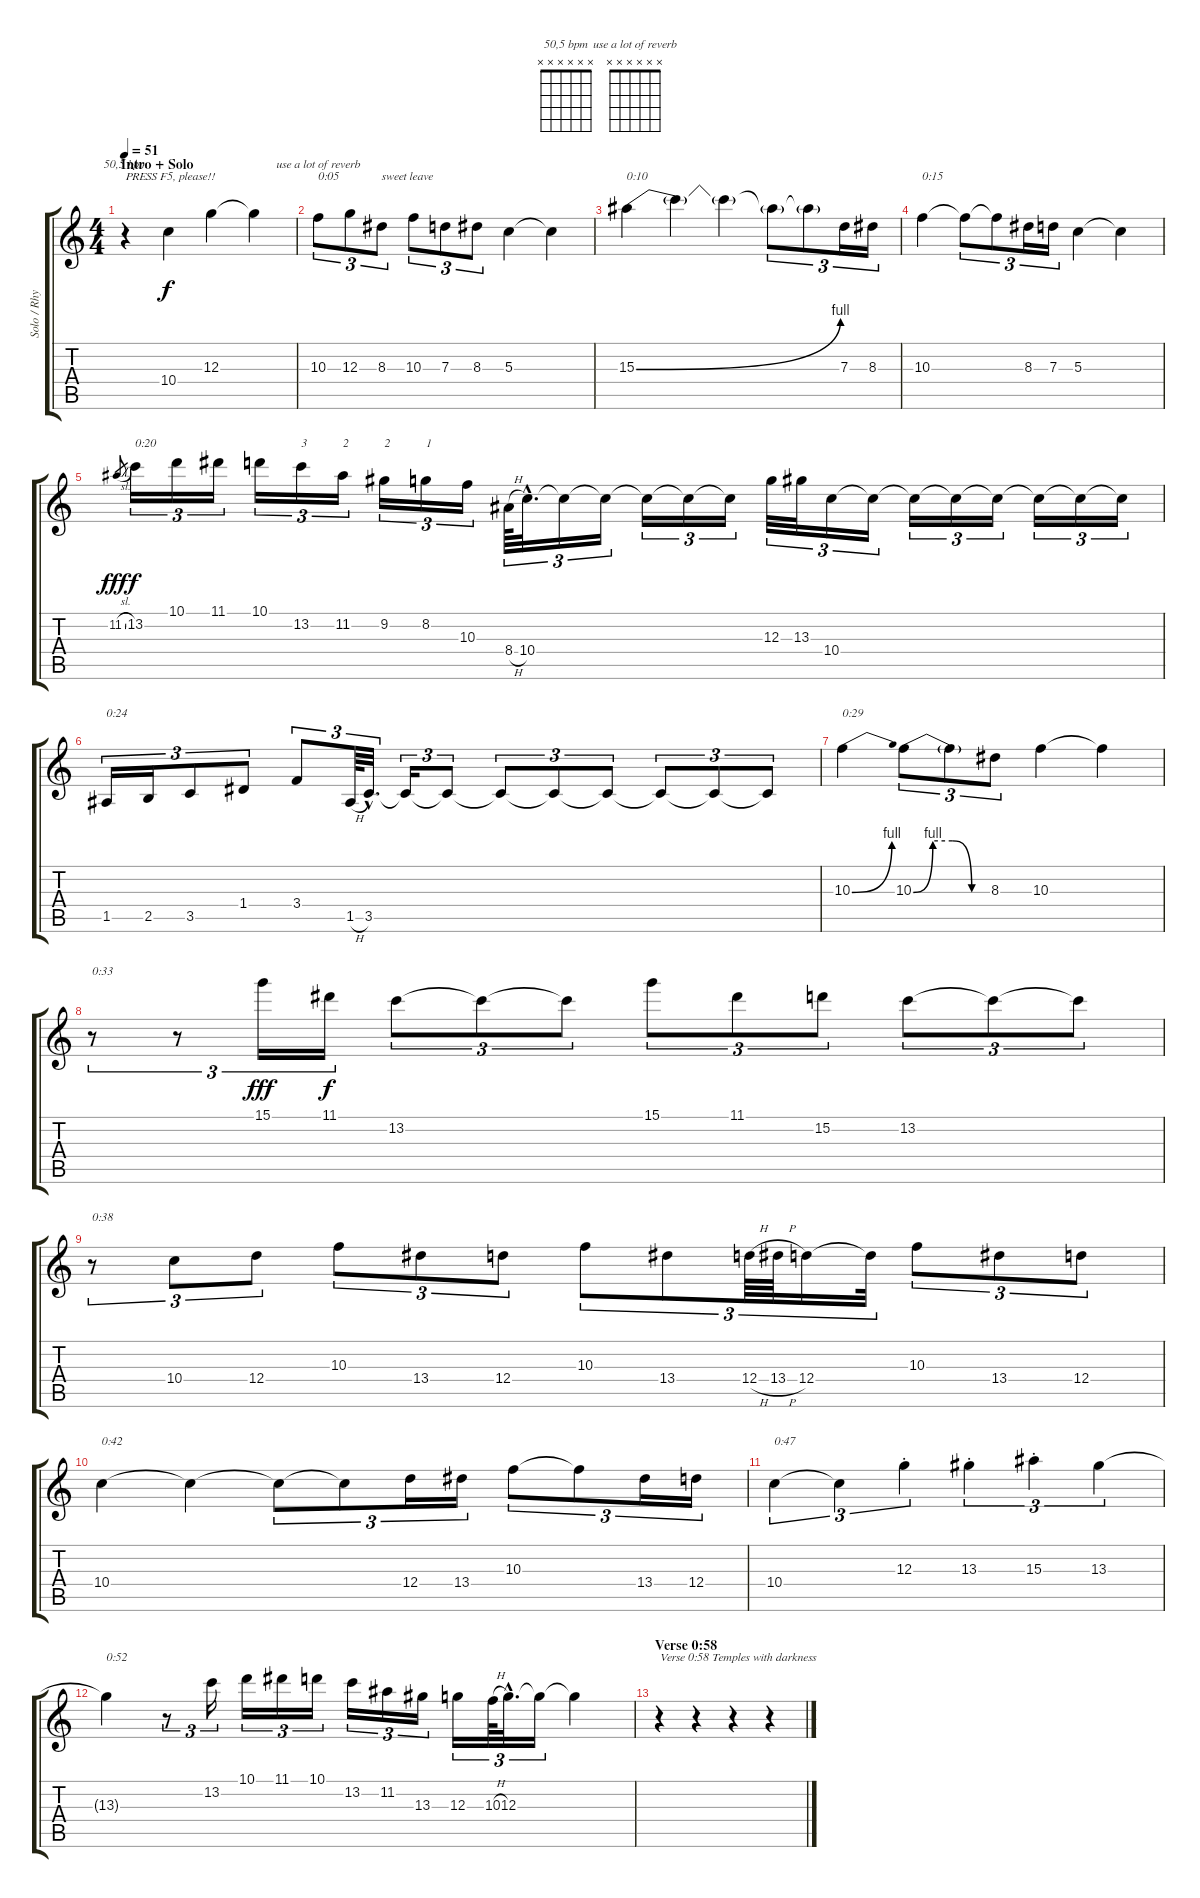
\track ("Solo / Rhythm Guitar tuned to E" "Solo / Rhy") {instrument electricguitarjazz}
\staff {score tabs}
\tuning (E4 B3 G3 D3 A2 E2) {hide}
\chord ("50,5 bpm" x x x x x x)
\chord ("use a lot of reverb" x x x x x x)
\ts (4 4)
\section ("" "Intro + Solo")
\tempo 51
\clef g2
\ks c
r.4{ch "50,5 bpm" txt "PRESS F5, please!!" dy f instrument electricguitarjazz} 10.4.4 12.3.4 12.3{t}.4 |
10.3.8{tu (3 2) ch "use a lot of reverb" txt "0:05"} 12.3.8{tu (3 2)} 8.3.8{tu (3 2) txt "sweet leave"} 10.3.8{tu (3 2)} 7.3.8{tu (3 2)} 8.3.8{tu (3 2)} 5.3.4 5.3{t}.4 |
15.3{be (bend 0 0 60 4)}.4{txt "0:10"} 15.3{t}.4 15.3{t}.4 15.3{t}.8{tu (3 2)} 15.3{t}.8{tu (3 2)} 7.3.16{tu (3 2)} 8.3.16{tu (3 2)} |
10.3.4{txt "0:15"} 10.3{t}.8{tu (3 2)} 10.3{t}.8{tu (3 2)} 8.3.16{tu (3 2)} 7.3.16{tu (3 2)} 5.3.4 5.3{t}.4 |
11.2{sl}.8{gr dy fff} 13.2.16{tu (3 2) txt "0:20" dy f} 10.1.16{tu (3 2)} 11.1.16{tu (3 2)} 10.1.16{tu (3 2)} 13.2.16{tu (3 2) txt "3"} 11.2.16{tu (3 2) txt "2"} 9.2.16{tu (3 2) txt "2"} 8.2.16{tu (3 2) txt "1"} 10.3.16{tu (3 2)} 8.4{h}.64{tu (3 2)} 10.4{hac}.32{d tu (3 2)} 10.4{t}.16{tu (3 2)} 10.4{t}.16{tu (3 2)} 10.4{t}.16{tu (3 2)} 10.4{t}.16{tu (3 2)} 10.4{t}.16{tu (3 2)} 12.3.32{tu (3 2)} 13.3.32{tu (3 2)} 10.4.16{tu (3 2)} 10.4{t}.16{tu (3 2)} 10.4{t}.16{tu (3 2)} 10.4{t}.16{tu (3 2)} 10.4{t}.16{tu (3 2)} 10.4{t}.16{tu (3 2)} 10.4{t}.16{tu (3 2)} 10.4{t}.16{tu (3 2)} |
1.5.16{tu (3 2) txt "0:24"} 2.5.16{tu (3 2)} 3.5.8{tu (3 2)} 1.4.8{tu (3 2)} 3.4.8{tu (3 2)} 1.5{h}.64{tu (3 2)} 3.5{hac}.32{d tu (3 2)} 3.5{t}.16{tu (3 2)} 3.5{t}.8{tu (3 2)} 3.5{t}.8{tu (3 2)} 3.5{t}.8{tu (3 2)} 3.5{t}.8{tu (3 2)} 3.5{t}.8{tu (3 2)} 3.5{t}.8{tu (3 2)} 3.5{t}.8{tu (3 2)} |
10.3{be (bend 0 0 60 4)}.4{txt "0:29"} 10.3{be (custom 0 0 15 4 30 4 45 0 60 0)}.8{tu (3 2)} 10.3{t}.8{tu (3 2)} 8.3.8{tu (3 2)} 10.3.4 10.3{t}.4 |
r.8{tu (3 2) txt "0:33"} r.8{tu (3 2)} 15.1.16{tu (3 2) dy fff} 11.1.16{tu (3 2) dy f} 13.2.8{tu (3 2)} 13.2{t}.8{tu (3 2)} 13.2{t}.8{tu (3 2)} 15.1.8{tu (3 2)} 11.1.8{tu (3 2)} 15.2.8{tu (3 2)} 13.2.8{tu (3 2)} 13.2{t}.8{tu (3 2)} 13.2{t}.8{tu (3 2)} |
r.8{tu (3 2) txt "0:38"} 10.4.8{tu (3 2)} 12.4.8{tu (3 2)} 10.3.8{tu (3 2)} 13.4.8{tu (3 2)} 12.4.8{tu (3 2)} 10.3.8{tu (3 2)} 13.4.8{tu (3 2)} 12.4{h}.64{tu (3 2)} 13.4{h}.64{tu (3 2)} 12.4.16{tu (3 2)} 12.4{t}.32{tu (3 2)} 10.3.8{tu (3 2)} 13.4.8{tu (3 2)} 12.4.8{tu (3 2)} |
10.4.4{txt "0:42"} 10.4{t}.4 10.4{t}.8{tu (3 2)} 10.4{t}.8{tu (3 2)} 12.4.16{tu (3 2)} 13.4.16{tu (3 2)} 10.3.8{tu (3 2)} 10.3{t}.8{tu (3 2)} 13.4.16{tu (3 2)} 12.4.16{tu (3 2)} |
10.4.4{tu (3 2) txt "0:47"} 10.4{t}.4{tu (3 2)} 12.3{st}.4{tu (3 2)} 13.3{st}.4{tu (3 2)} 15.3{st}.4{tu (3 2)} 13.3.4{tu (3 2)} |
13.3{t}.4{txt "0:52"} r.8{tu (3 2)} 13.2.16{tu (3 2)} 10.1.16{tu (3 2)} 11.1.16{tu (3 2)} 10.1.16{tu (3 2)} 13.2.16{tu (3 2)} 11.2.16{tu (3 2)} 13.3.16{tu (3 2)} 12.3.16{tu (3 2)} 10.3{h}.64{tu (3 2)} 12.3{hac}.32{d tu (3 2)} 12.3{t}.16{tu (3 2)} 12.3{t}.4 |
\section ("" "Verse 0:58")
r.4{txt "Verse 0:58 Temples with darkness"} r.4 r.4 r.4
